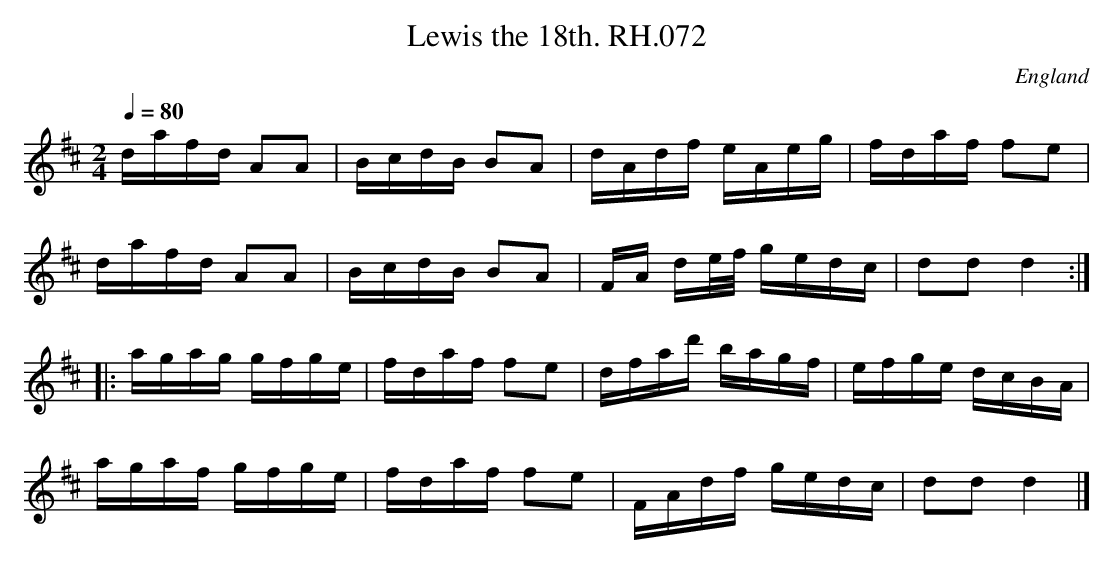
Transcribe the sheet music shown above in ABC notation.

X:1
T:Lewis the 18th. RH.072
O:England
M:2/4
L:1/16
Q:1/4=80
K:D major
dafd A2A2|BcdB B2A2|dAdf eAeg|fdaf f2e2|!
dafd A2A2|BcdB B2A2|FA de/f/ gedc|d2d2 d4:|!
|:agag gfge|fdaf f2e2|dfad' bagf|efge dcBA|!
agaf gfge|fdaf f2e2|FAdf gedc|d2d2 d4|]
